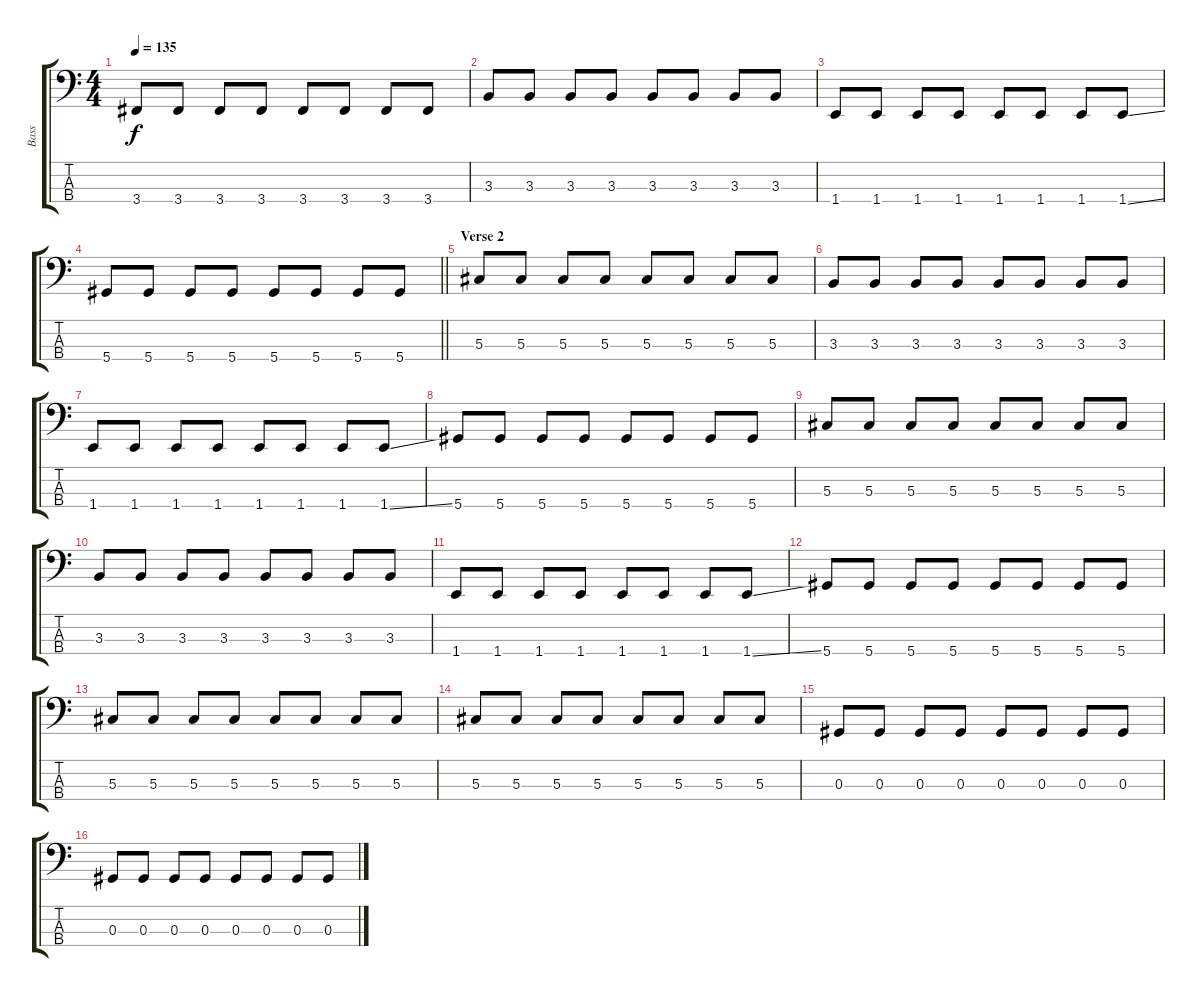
\track ("Bass" "Bass") {instrument electricbasspick}
\staff {score tabs}
\tuning (Gb2 Db2 Ab1 Eb1) {hide}
\ts (4 4)
\tempo 135
\clef f4
\ks c
3.4.8{dy f} 3.4.8 3.4.8 3.4.8 3.4.8 3.4.8 3.4.8 3.4.8 |
3.3.8 3.3.8 3.3.8 3.3.8 3.3.8 3.3.8 3.3.8 3.3.8 |
1.4.8 1.4.8 1.4.8 1.4.8 1.4.8 1.4.8 1.4.8 1.4{ss}.8 |
\barLineRight lightlight
5.4.8 5.4.8 5.4.8 5.4.8 5.4.8 5.4.8 5.4.8 5.4.8 |
\section ("" "Verse 2")
5.3.8 5.3.8 5.3.8 5.3.8 5.3.8 5.3.8 5.3.8 5.3.8 |
3.3.8 3.3.8 3.3.8 3.3.8 3.3.8 3.3.8 3.3.8 3.3.8 |
1.4.8 1.4.8 1.4.8 1.4.8 1.4.8 1.4.8 1.4.8 1.4{ss}.8 |
5.4.8 5.4.8 5.4.8 5.4.8 5.4.8 5.4.8 5.4.8 5.4.8 |
5.3.8 5.3.8 5.3.8 5.3.8 5.3.8 5.3.8 5.3.8 5.3.8 |
3.3.8 3.3.8 3.3.8 3.3.8 3.3.8 3.3.8 3.3.8 3.3.8 |
1.4.8 1.4.8 1.4.8 1.4.8 1.4.8 1.4.8 1.4.8 1.4{ss}.8 |
5.4.8 5.4.8 5.4.8 5.4.8 5.4.8 5.4.8 5.4.8 5.4.8 |
5.3.8 5.3.8 5.3.8 5.3.8 5.3.8 5.3.8 5.3.8 5.3.8 |
5.3.8 5.3.8 5.3.8 5.3.8 5.3.8 5.3.8 5.3.8 5.3.8 |
0.3.8 0.3.8 0.3.8 0.3.8 0.3.8 0.3.8 0.3.8 0.3.8 |
0.3.8 0.3.8 0.3.8 0.3.8 0.3.8 0.3.8 0.3.8 0.3.8
